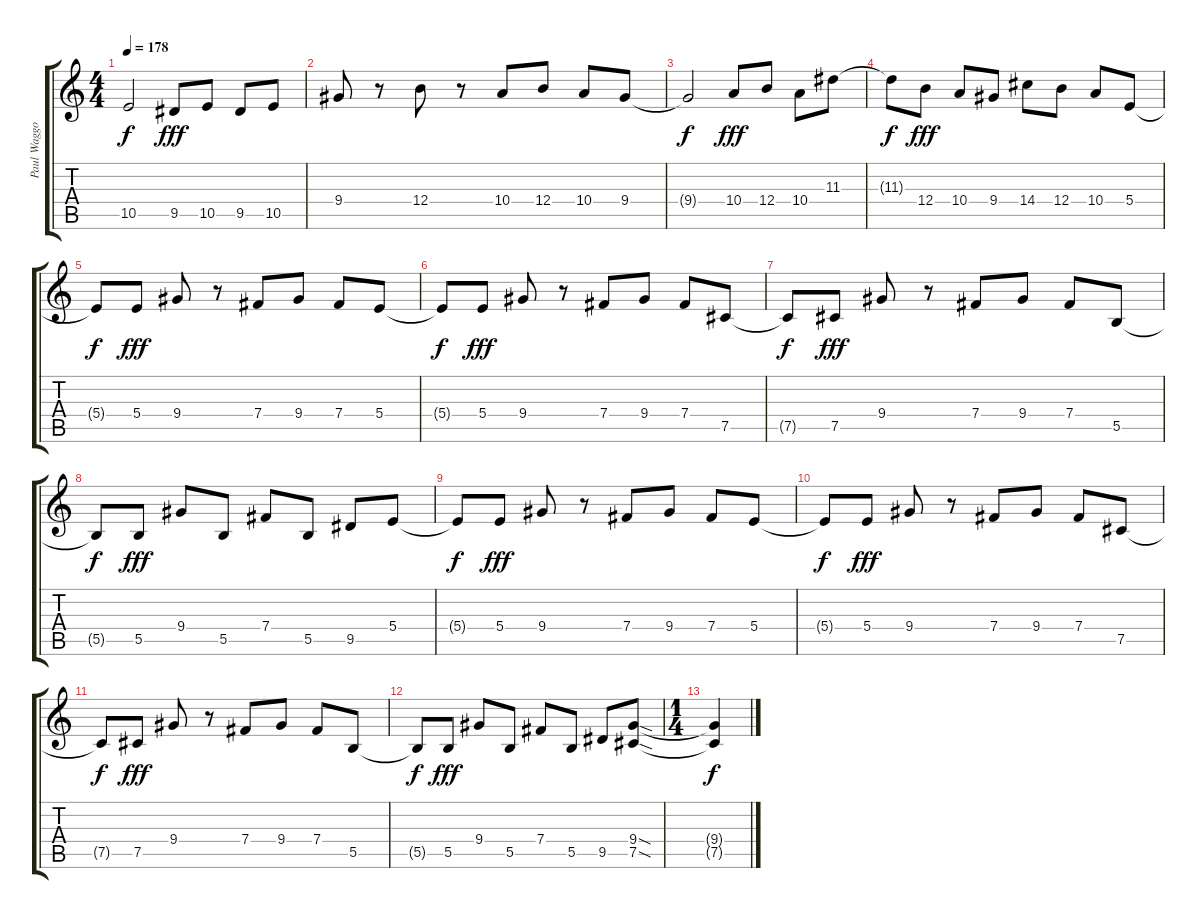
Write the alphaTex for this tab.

\track ("Paul Waggoner" "Paul Waggo") {instrument distortionguitar}
\staff {score tabs}
\tuning (Db4 Ab3 E3 B2 Gb2 Db2) {hide}
\ts (4 4)
\tempo 178
\clef g2
\ks c
10.5{t}.2{dy f} 9.5.8{dy fff} 10.5.8 9.5.8 10.5.8 |
9.4.8 r.8 12.4.8 r.8 10.4.8 12.4.8 10.4.8 9.4.8 |
9.4{t}.2{dy f} 10.4.8{dy fff} 12.4.8 10.4.8 11.3.8 |
11.3{t}.8{dy f} 12.4.8{dy fff} 10.4.8 9.4.8 14.4.8 12.4.8 10.4.8 5.4.8 |
5.4{t}.8{dy f} 5.4.8{dy fff} 9.4.8 r.8 7.4.8 9.4.8 7.4.8 5.4.8 |
5.4{t}.8{dy f} 5.4.8{dy fff} 9.4.8 r.8 7.4.8 9.4.8 7.4.8 7.5.8 |
7.5{t}.8{dy f} 7.5.8{dy fff} 9.4.8 r.8 7.4.8 9.4.8 7.4.8 5.5.8 |
5.5{t}.8{dy f} 5.5.8{dy fff} 9.4.8 5.5.8 7.4.8 5.5.8 9.5.8 5.4.8 |
5.4{t}.8{dy f} 5.4.8{dy fff} 9.4.8 r.8 7.4.8 9.4.8 7.4.8 5.4.8 |
5.4{t}.8{dy f} 5.4.8{dy fff} 9.4.8 r.8 7.4.8 9.4.8 7.4.8 7.5.8 |
7.5{t}.8{dy f} 7.5.8{dy fff} 9.4.8 r.8 7.4.8 9.4.8 7.4.8 5.5.8 |
5.5{t}.8{dy f} 5.5.8{dy fff} 9.4.8 5.5.8 7.4.8 5.5.8 9.5.8 (9.4{sod} 7.5{sod}).8 |
\ts (1 4)
(9.4{t} 7.5{t}).4{dy f}
